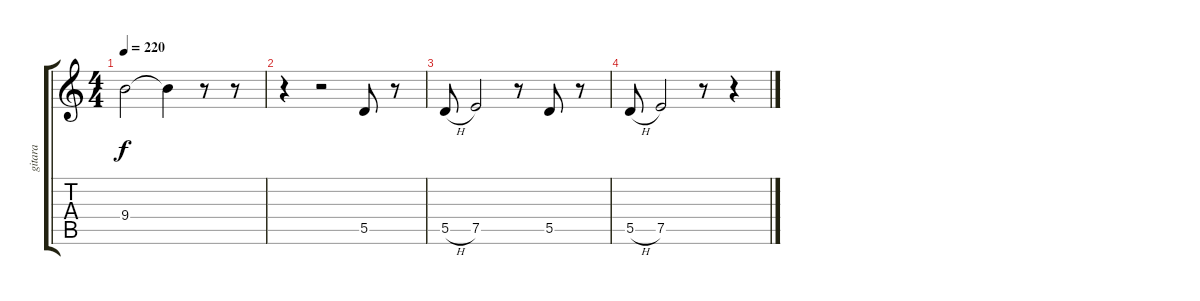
\track ("gitara" "gitara") {instrument acousticguitarnylon}
\staff {score tabs}
\tuning (E4 B3 G3 D3 A2 E2) {hide}
\ts (4 4)
\tempo 220
\clef g2
\ks c
9.4.2{dy f} 9.4{t}.4 r.8 r.8 |
r.4 r.2 5.5.8 r.8 |
5.5{h}.8 7.5.2 r.8 5.5.8 r.8 |
5.5{h}.8 7.5.2 r.8 r.4
